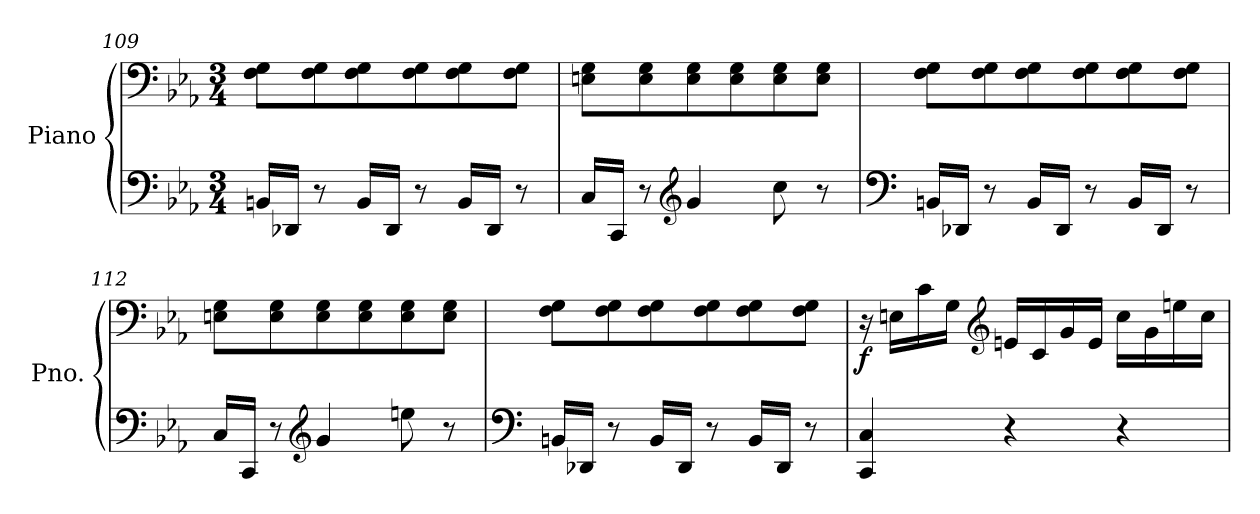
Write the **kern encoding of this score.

**kern	**kern	**dynam
*part1	*part1	*part1
*staff2	*staff1	*staff1/2
*I"Piano	*	*
*I'Pno.	*	*
*clefF4	*clefF4	*
*k[b-e-a-]	*k[b-e-a-]	*
*M3/4	*M3/4	*
=109	=109	=109
16BBn/LL	8F\ 8G\L	.
16DD-X/JJ	.	.
8r	8F\ 8G\	.
16BB/LL	8F\ 8G\	.
16DD-/JJ	.	.
8r	8F\ 8G\	.
16BB/LL	8F\ 8G\	.
16DD-/JJ	.	.
8r	8F\ 8G\J	.
=110	=110	=110
16C/LL	8En\ 8G\L	.
16CC/JJ	.	.
8r	8E\ 8G\	.
*clefG2	*	*
4g/	8E\ 8G\	.
.	8E\ 8G\	.
8cc\	8E\ 8G\	.
8r	8E\ 8G\J	.
!!LO:LB:g=z
=111	=111	=111
*clefF4	*	*
16BBn/LL	8F\ 8G\L	.
16DD-X/JJ	.	.
8r	8F\ 8G\	.
16BB/LL	8F\ 8G\	.
16DD-/JJ	.	.
8r	8F\ 8G\	.
16BB/LL	8F\ 8G\	.
16DD-/JJ	.	.
8r	8F\ 8G\J	.
=112	=112	=112
16C/LL	8En\ 8G\L	.
16CC/JJ	.	.
8r	8E\ 8G\	.
*clefG2	*	*
4g/	8E\ 8G\	.
.	8E\ 8G\	.
8een\	8E\ 8G\	.
8r	8E\ 8G\J	.
=113	=113	=113
*clefF4	*	*
16BBn/LL	8F\ 8G\L	.
16DD-X/JJ	.	.
8r	8F\ 8G\	.
16BB/LL	8F\ 8G\	.
16DD-/JJ	.	.
8r	8F\ 8G\	.
16BB/LL	8F\ 8G\	.
16DD-/JJ	.	.
8r	8F\ 8G\J	.
!!LO:LB:g=z
=114	=114	=114
!	!	!LO:DY:b
4CC/ 4C/	16r	f
.	16En\LL	.
.	16c\	.
.	16G\JJ	.
*	*clefG2	*
4r	16en/LL	.
.	16c/	.
.	16g/	.
.	16e/JJ	.
4r	16cc\LL	.
.	16g\	.
.	16een\	.
.	16cc\JJ	.
=	=	=
*-	*-	*-
